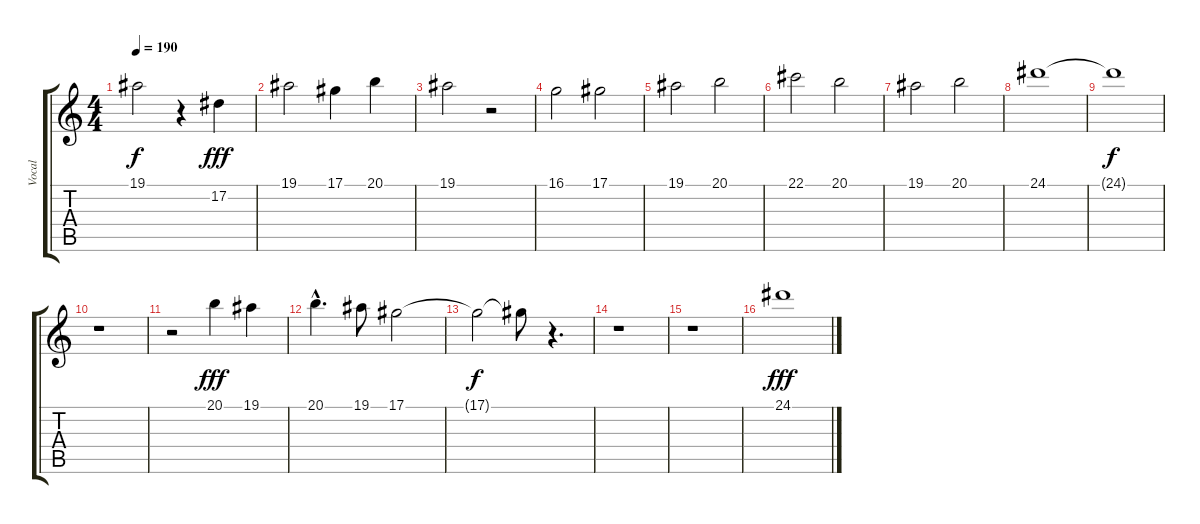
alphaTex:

\track ("Vocal" "Vocal") {instrument flute}
\staff {score tabs}
\tuning (Eb4 Bb3 Gb3 Db3 Ab2 Eb2) {hide}
\ts (4 4)
\tempo 190
\clef g2
\ks c
19.1{t}.2{dy f} r.4 17.2.4{dy fff} |
19.1.2 17.1.4 20.1.4 |
19.1.2 r.2 |
16.1.2 17.1.2 |
19.1.2 20.1.2 |
22.1.2 20.1.2 |
19.1.2 20.1.2 |
24.1.1 |
24.1{t}.1{dy f} |
r.1 |
r.2 20.1.4{dy fff} 19.1.4 |
20.1{hac}.4{d} 19.1.8 17.1.2 |
17.1{t}.2{dy f} 17.1{t}.8 r.4{d} |
r.1 |
r.1 |
24.1.1{dy fff}
